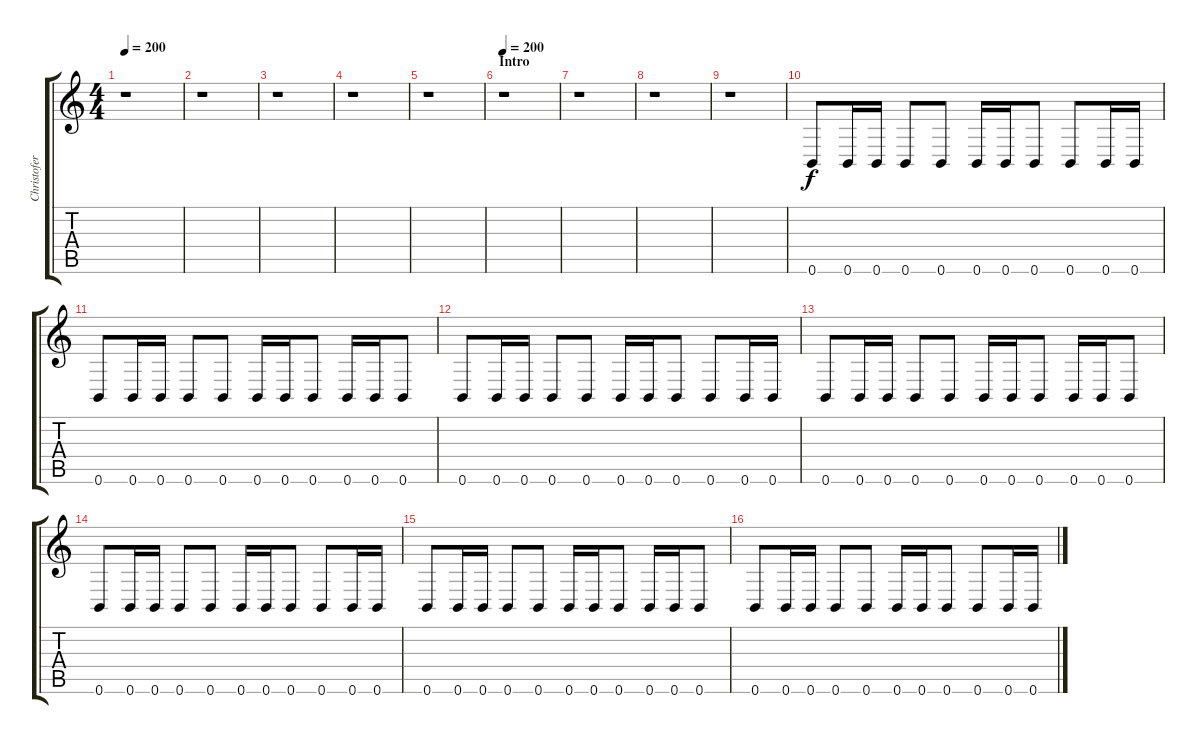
\track ("Christofer" "Christofer") {instrument overdrivenguitar}
\staff {score tabs}
\tuning (B3 Gb3 D3 A2 E2 B1) {hide}
\ts (4 4)
\tempo 200
\clef g2
\ks c
r.1{dy f} |
r.1 |
r.1 |
r.1 |
r.1 |
\section ("" "Intro")
\tempo 200
r.1 |
r.1 |
r.1 |
r.1 |
0.6.8 0.6.16 0.6.16 0.6.8 0.6.8 0.6.16 0.6.16 0.6.8 0.6.8 0.6.16 0.6.16 |
0.6.8 0.6.16 0.6.16 0.6.8 0.6.8 0.6.16 0.6.16 0.6.8 0.6.16 0.6.16 0.6.8 |
0.6.8 0.6.16 0.6.16 0.6.8 0.6.8 0.6.16 0.6.16 0.6.8 0.6.8 0.6.16 0.6.16 |
0.6.8 0.6.16 0.6.16 0.6.8 0.6.8 0.6.16 0.6.16 0.6.8 0.6.16 0.6.16 0.6.8 |
0.6.8 0.6.16 0.6.16 0.6.8 0.6.8 0.6.16 0.6.16 0.6.8 0.6.8 0.6.16 0.6.16 |
0.6.8 0.6.16 0.6.16 0.6.8 0.6.8 0.6.16 0.6.16 0.6.8 0.6.16 0.6.16 0.6.8 |
0.6.8 0.6.16 0.6.16 0.6.8 0.6.8 0.6.16 0.6.16 0.6.8 0.6.8 0.6.16 0.6.16
